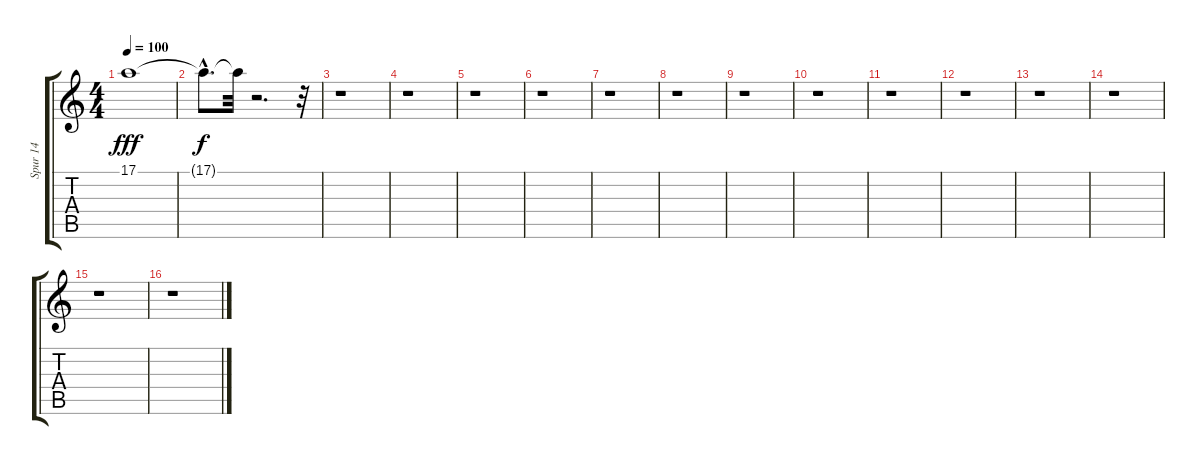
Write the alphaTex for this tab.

\track ("Spur 14" "Spur 14") {instrument panflute}
\staff {score tabs}
\tuning (E4 B3 G3 D3 A2 E2) {hide}
\ts (4 4)
\tempo 100
\clef g2
\ks c
17.1.1{dy fff} |
17.1{hac t}.8{d dy f} 17.1{t}.32 r.2{d} r.32 |
r.1 |
r.1 |
r.1 |
r.1 |
r.1 |
r.1 |
r.1 |
r.1 |
r.1 |
r.1 |
r.1 |
r.1 |
r.1 |
r.1
